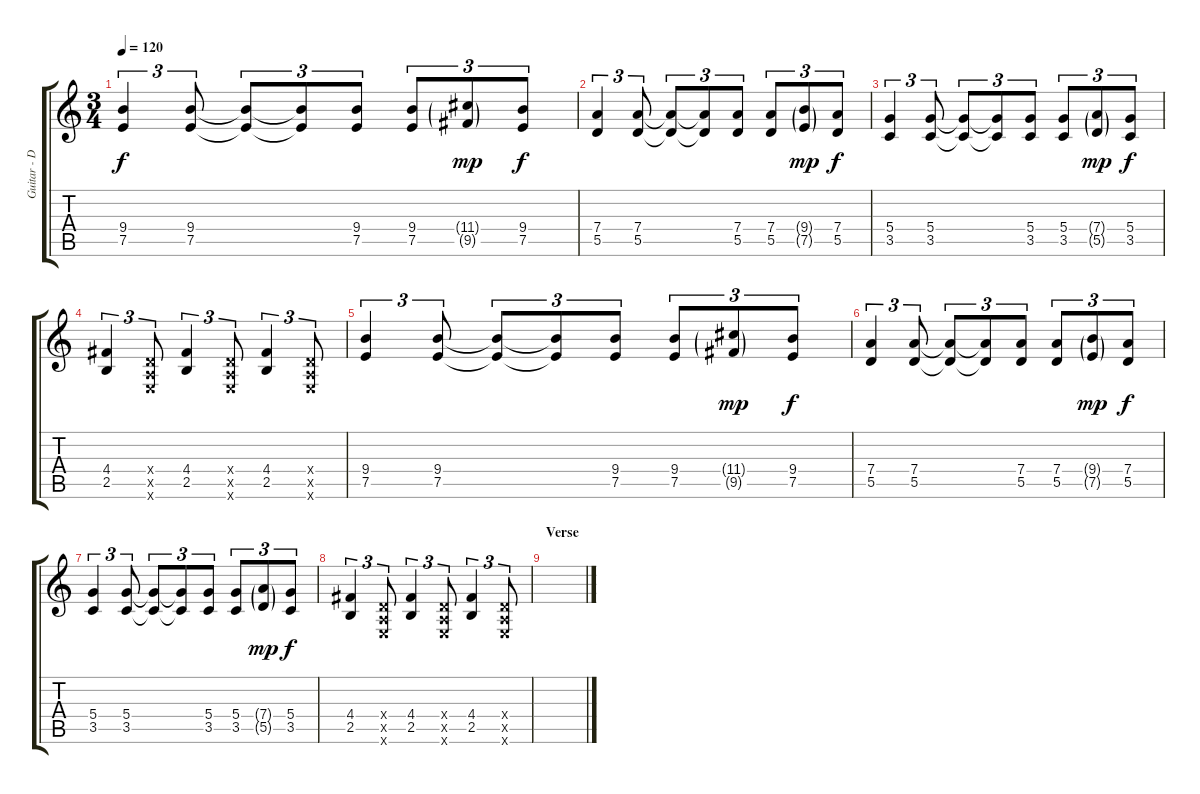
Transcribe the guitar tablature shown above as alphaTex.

\track ("Guitar - Distortion" "Guitar - D") {instrument distortionguitar}
\staff {score tabs}
\tuning (E4 B3 G3 D3 A2 E2) {hide}
\ts (3 4)
\tempo 120
\clef g2
\ks c
(9.4 7.5).4{tu (3 2) dy f} (9.4 7.5).8{tu (3 2)} (9.4{t} 7.5{t}).8{tu (3 2)} (9.4{t} 7.5{t}).8{tu (3 2)} (9.4 7.5).8{tu (3 2)} (9.4 7.5).8{tu (3 2)} (11.4{g} 9.5{g}).8{tu (3 2) dy mp} (9.4 7.5).8{tu (3 2) dy f} |
(7.4 5.5).4{tu (3 2)} (7.4 5.5).8{tu (3 2)} (7.4{t} 5.5{t}).8{tu (3 2)} (7.4{t} 5.5{t}).8{tu (3 2)} (7.4 5.5).8{tu (3 2)} (7.4 5.5).8{tu (3 2)} (9.4{g} 7.5{g}).8{tu (3 2) dy mp} (7.4 5.5).8{tu (3 2) dy f} |
(5.4 3.5).4{tu (3 2)} (5.4 3.5).8{tu (3 2)} (5.4{t} 3.5{t}).8{tu (3 2)} (5.4{t} 3.5{t}).8{tu (3 2)} (5.4 3.5).8{tu (3 2)} (5.4 3.5).8{tu (3 2)} (7.4{g} 5.5{g}).8{tu (3 2) dy mp} (5.4 3.5).8{tu (3 2) dy f} |
(4.4 2.5).4{tu (3 2)} (0.4{x} 0.5{x} 0.6{x}).8{tu (3 2)} (4.4 2.5).4{tu (3 2)} (0.4{x} 0.5{x} 0.6{x}).8{tu (3 2)} (4.4 2.5).4{tu (3 2)} (0.4{x} 0.5{x} 0.6{x}).8{tu (3 2)} |
(9.4 7.5).4{tu (3 2)} (9.4 7.5).8{tu (3 2)} (9.4{t} 7.5{t}).8{tu (3 2)} (9.4{t} 7.5{t}).8{tu (3 2)} (9.4 7.5).8{tu (3 2)} (9.4 7.5).8{tu (3 2)} (11.4{g} 9.5{g}).8{tu (3 2) dy mp} (9.4 7.5).8{tu (3 2) dy f} |
(7.4 5.5).4{tu (3 2)} (7.4 5.5).8{tu (3 2)} (7.4{t} 5.5{t}).8{tu (3 2)} (7.4{t} 5.5{t}).8{tu (3 2)} (7.4 5.5).8{tu (3 2)} (7.4 5.5).8{tu (3 2)} (9.4{g} 7.5{g}).8{tu (3 2) dy mp} (7.4 5.5).8{tu (3 2) dy f} |
(5.4 3.5).4{tu (3 2)} (5.4 3.5).8{tu (3 2)} (5.4{t} 3.5{t}).8{tu (3 2)} (5.4{t} 3.5{t}).8{tu (3 2)} (5.4 3.5).8{tu (3 2)} (5.4 3.5).8{tu (3 2)} (7.4{g} 5.5{g}).8{tu (3 2) dy mp} (5.4 3.5).8{tu (3 2) dy f} |
(4.4 2.5).4{tu (3 2)} (0.4{x} 0.5{x} 0.6{x}).8{tu (3 2)} (4.4 2.5).4{tu (3 2)} (0.4{x} 0.5{x} 0.6{x}).8{tu (3 2)} (4.4 2.5).4{tu (3 2)} (0.4{x} 0.5{x} 0.6{x}).8{tu (3 2)} |
\section ("" "Verse")
